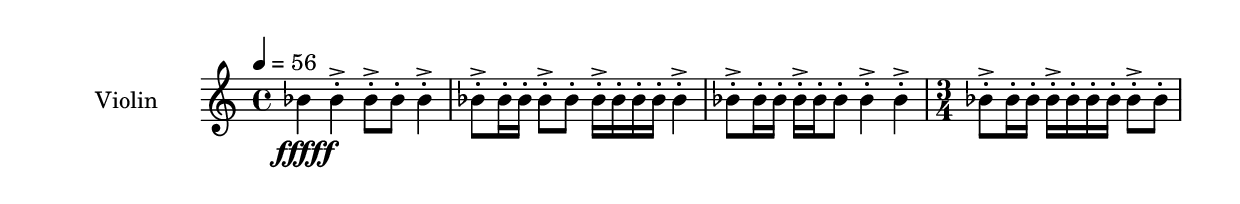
\version "2.18.2"
\score {
  
   \new Staff \with {
    instrumentName = #"Violin"
    shortInstrumentName = #"Vln"
  } 
  {
      \clef treble
      \tempo 4 = 56
      
     bes'4\fffff
     bes'-.->  bes'8-.-> bes'-.  bes'4-.->
     bes'8-.-> bes'16-. bes'-.  bes'8-.-> bes'-. bes'16-.-> bes'-.  bes'-. bes'-.
     bes'4-.->  bes'8-.-> bes'16-.  bes'16-. bes'-.-> bes'-.  bes'8-. bes'4-.-> bes'-.->
     \time 3/4
     bes'8-.-> bes'16-. bes'-.  bes'16-.-> bes'-.  bes'-. bes'-.
     bes'8-.-> bes'-.  
  }
  \layout{ 
    indent = 24
  }
  \midi{}
}